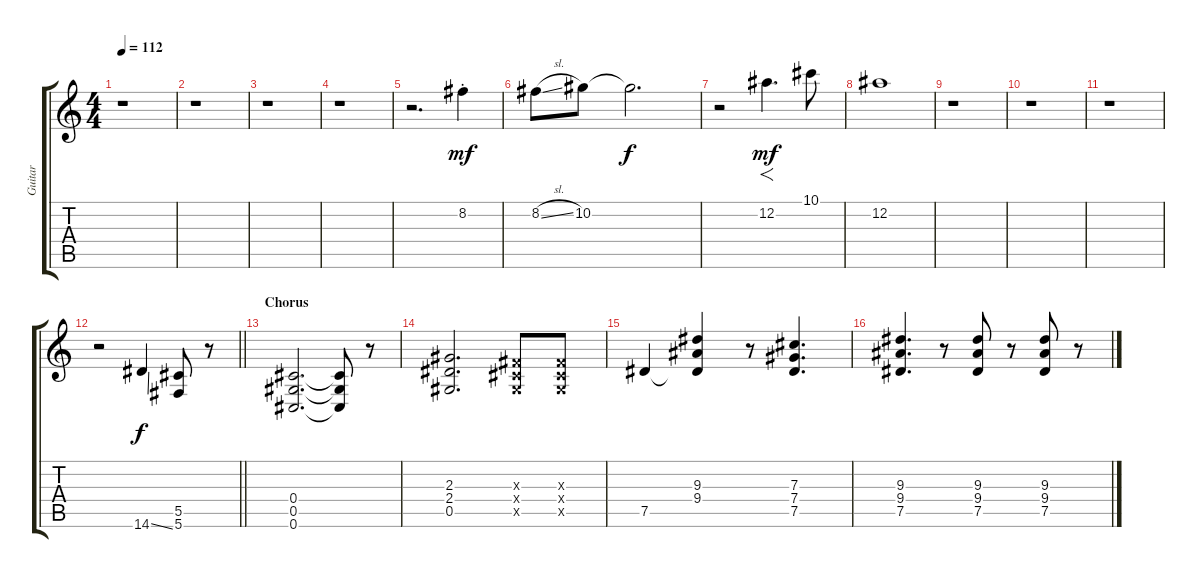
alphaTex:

\track ("Guitar" "Guitar") {instrument overdrivenguitar}
\staff {score tabs}
\tuning (Eb4 Bb3 Gb3 Db3 Ab2 Db2) {hide}
\ts (4 4)
\tempo 112
\clef g2
\ks c
r.1{dy f volume 16} |
r.1 |
r.1 |
r.1 |
r.2{d} 8.2{st}.4{dy mf} |
8.2{sl}.8 10.2.8 10.2{t}.2{d dy f volume 0} |
r.2{volume 16} 12.2.4{f d dy mf} 10.1.8 |
12.2.1{volume 0} |
r.1{volume 16} |
r.1 |
r.1 |
\barLineRight lightlight
r.2 14.6{ss}.4{dy f} (5.5 5.6).8 r.8 |
\section ("" "Chorus")
(0.4 0.5 0.6).2{d} (0.4{t} 0.5{t} 0.6{t}).8 r.8 |
(2.3 2.4 0.5).2{d} (0.3{x} 0.4{x} 0.5{x}).8 (0.3{x} 0.4{x} 0.5{x}).8 |
7.5.4 (9.3 9.4 7.5{t}).4 r.8 (7.3 7.4 7.5).4{d} |
(9.3 9.4 7.5).4{d} r.8 (9.3 9.4 7.5).8 r.8 (9.3 9.4 7.5).8 r.8
